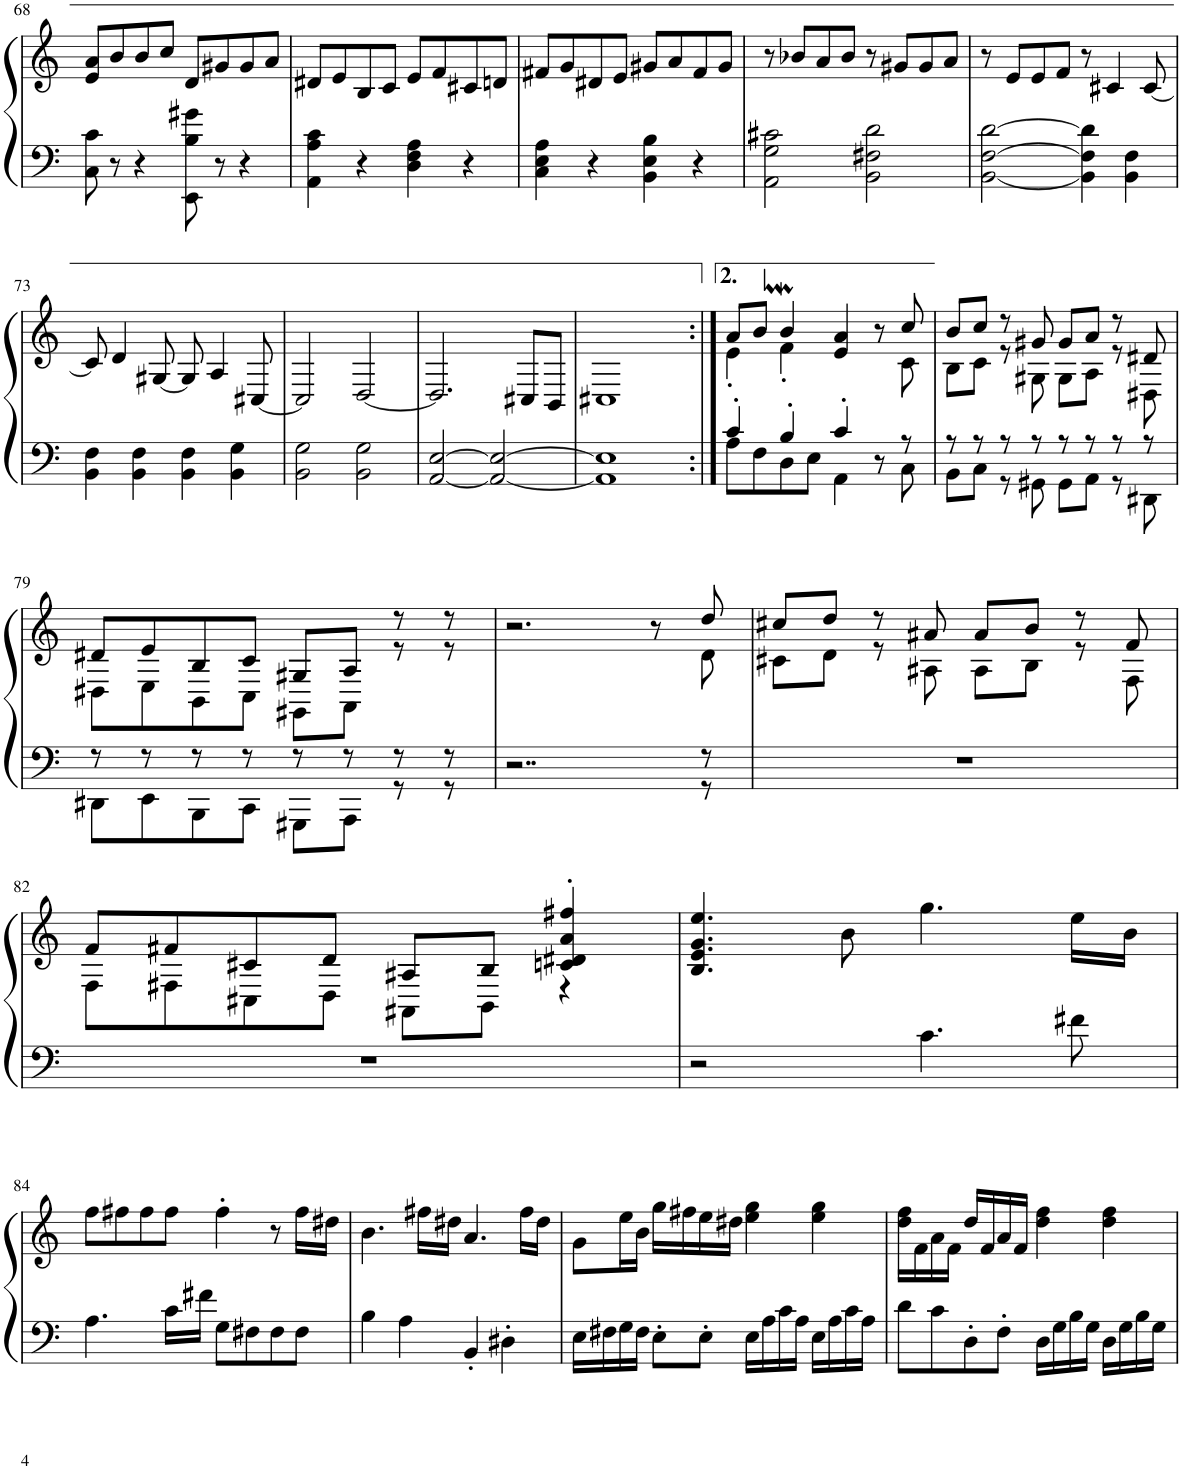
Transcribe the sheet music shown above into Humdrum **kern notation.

**kern	**kern
*part1	*part1
*staff2	*staff1
*I"Piano	*
*I'Pno.	*
!!LO:PB:g=z
*clefF4	*clefG2
*ITrd4c7	*ITrd4c7
*k[]	*k[]
*M4/4	*M4/4
=68	=68
8C\ 8c\	8e/ 8a/L
8r	8b/
4r	8b/
.	8cc/J
8EE\ 8B\ 8g#X\	8d/L
8r	8g#X/
4r	8g#/
.	8a/J
=69	=69
4AA\ 4A\ 4c\	8d#X/L
.	8e/
4r	8B/
.	8c/J
4D\ 4F\ 4A\	8e/L
.	8f/
4r	8c#X/
.	8dn/J
=70	=70
4C\ 4E\ 4A\	8f#X/L
.	8g/
4r	8d#X/
.	8e/J
4BB\ 4E\ 4B\	8g#X/L
.	8a/
4r	8f#/
.	8g#/J
=71	=71
2AA\ 2G\ 2c#X\	8r
.	8b-X/L
.	8a/
.	8b-/J
2BB\ 2F#X\ 2d\	8r
.	8g#X/L
.	8g#/
.	8a/J
=72	=72
[2BB\ [2F\ [2d\	8r
.	8e/L
.	8e/
.	8f/J
4BB\] 4F\] 4d\]	8r
.	4c#X/
4BB\ 4F\	.
.	[8c#/
!!LO:LB:g=z
=73	=73
4BB\ 4F\	8c#/]
.	4d/
4BB\ 4F\	.
.	[8G#X/
4BB\ 4F\	8G#/]
.	4A/
4BB\ 4G\	.
.	[8C#X/
=74	=74
2BB\ 2G\	2C#/]
2BB\ 2G\	[2D/
=75	=75
[2AA/ [2E/	2.D/]
2AA/_ 2E/_	.
.	8C#X/L
.	8BB/J
=76	=76
1AA] 1E]	1C#X
=77:|!	=77:|!
*^	*^
4c'/	8A\L	8a/L	4e'\
.	8F\	8b/J	.
4B'/	8D\	4bW/	4f'\
.	8E\J	.	.
4c'/	4AA\	4e/ 4a/	4.ryy
8r	8ryy	8r	.
8r	8C\	8cc/	8c\
=78	=78	=78	=78
8r	8BB\L	8b/L	8B\L
8r	8C\J	8cc/J	8c\J
8r	8r	8r	8r
8r	8GG#X\	8g#X/	8G#X\
8r	8GG#\L	8g#/L	8G#\L
8r	8AA\J	8a/J	8A\J
8r	8r	8r	8r
8r	8DD#X\	8d#X/	8D#X\
!!LO:LB:g=z	!!
=79	=79	=79	=79
8r	8DD#X\L	8d#X/L	8D#X\L
8r	8EE\	8e/	8E\
8r	8BBB\	8B/	8BB\
8r	8CC\J	8c/J	8C\J
8r	8GGG#X\L	8G#X/L	8GG#X\L
8r	8AAA\J	8A/J	8AA\J
8r	8r	8r	8r
8r	8r	8r	8r
=80	=80	=80	=80
2..r	2..ryy	2.r	2..ryy
.	.	8r	.
8r	8r	8dd/	8d\
*v	*v	*	*
=81	=81	=81
1r	8cc#X/L	8c#X\L
.	8dd/J	8d\J
.	8r	8r
.	8a#X/	8A#X\
.	8a#/L	8A#\L
.	8b/J	8B\J
.	8r	8r
.	8f/	8F\
!!LO:LB:g=z	!!
=82	=82	=82
1r	8f/L	8F\L
.	8f#X/	8F#X\
.	8c#X/	8C#X\
.	8d/J	8D\J
.	8A#X/L	8AA#X\L
.	8B/J	8BB\J
.	4cn/' 4d#X/' 4a/' 4ff#X/'	4r
*	*v	*v
=83	=83
2r	4.B/ 4.e/ 4.g/ 4.ee/
.	8b\
4.c\	4.gg\
8f#X\	16ee\LL
.	16b\JJ
!!LO:LB:g=z
=84	=84
4.A\	8ff\L
.	8ff#X\
.	8ff#\
16c\LL	8ff#\J
16f#X\JJ	.
8G\L	4ff#'\
8F#X\	.
8F#\	8r
8F#\J	16ff#\LL
.	16dd#X\JJ
=85	=85
4B\	4.b\
4A\	.
.	16ff#X\LL
.	16dd#X\JJ
4BB'/	4.a/
4D#X'\	.
.	16ff#\LL
.	16dd#\JJ
=86	=86
16E\LL	8g\L
16F#X\	.
16G\	16ee\L
16F#\JJ	16b\JJ
8E'\L	16gg\LL
.	16ff#X\
8E'\J	16ee\
.	16dd#X\JJ
16E\LL	4ee\ 4gg\
16A\	.
16c\	.
16A\JJ	.
16E\LL	4ee\ 4gg\
16A\	.
16c\	.
16A\JJ	.
=87	=87
8d\L	16dd\ 16ff\LL
.	16f\
8c\	16a\
.	16f\JJ
8D'\	16dd/LL
.	16f/
8F'\J	16a/
.	16f/JJ
16D\LL	4dd\ 4ff\
16G\	.
16B\	.
16G\JJ	.
16D\LL	4dd\ 4ff\
16G\	.
16B\	.
16G\JJ	.
=	=
*-	*-
